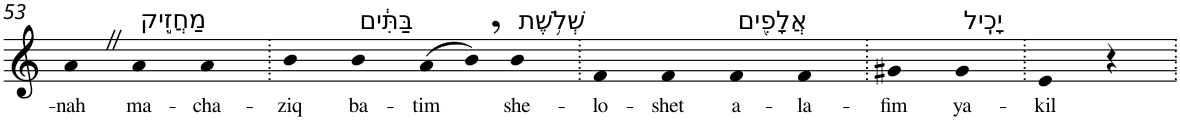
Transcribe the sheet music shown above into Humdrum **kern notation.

**kern	**text
*part1	*part1
*staff1	*staff1
*I"Piano	*
*I'Pno	*
!!LO:PB:g=z
*clefG2	*
*k[]	*
=53	=53
!	!LO:LY:b
4aZ	-nah
!LO:TX:a:t=מַחֲזִ֣יק	!
!	!LO:LY:b
4a	ma-
!	!LO:LY:b
4a	-cha-
=54.	=54.
!	!LO:LY:b
4b	-ziq
!LO:TX:a:t=בַּתִּ֔ים	!
!	!LO:LY:b
4b	ba-
!	!LO:LY:b
(>8a	-tim
8b,)	.
!LO:TX:a:t=שְׁלֹ֥שֶׁת	!
!	!LO:LY:b
4b	she-
=55.	=55.
!	!LO:LY:b
4f	-lo-
!	!LO:LY:b
4f	-shet
!LO:TX:a:t=אֲלָפִ֖ים	!
!	!LO:LY:b
4f	a-
!	!LO:LY:b
4f	-la-
=56.	=56.
!	!LO:LY:b
4g#X	-fim
!LO:TX:a:t=יָכִֽיל	!
!	!LO:LY:b
4g#	ya-
=57.	=57.
!	!LO:LY:b
4e	-kil
4r	.
=.	=.
*-	*-
